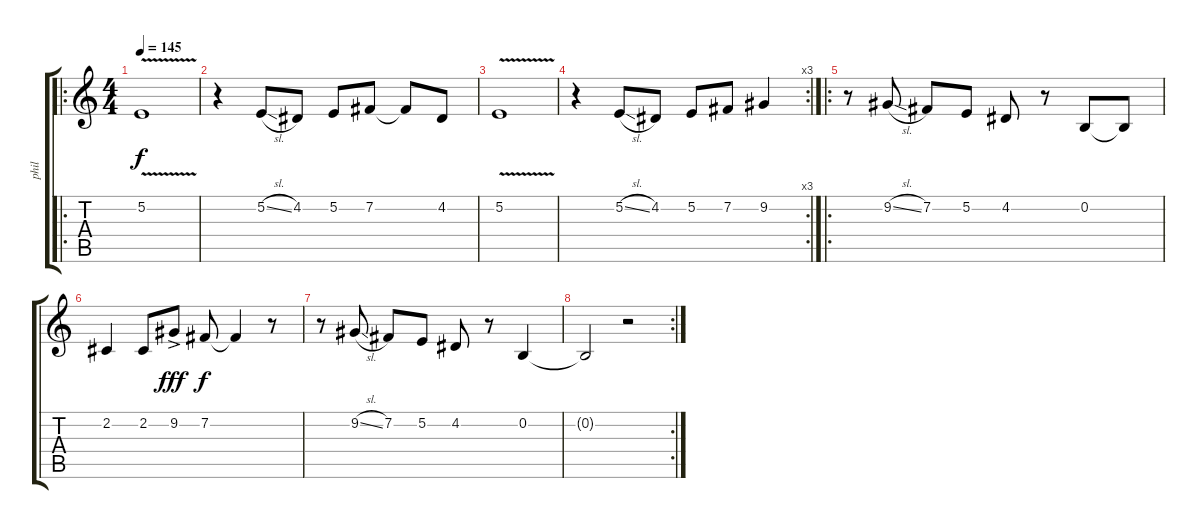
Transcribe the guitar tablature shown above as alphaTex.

\track ("phil" "phil") {instrument flute}
\staff {score tabs}
\tuning (E4 B3 G3 D3 A2 E2) {hide}
\ro
\ts (4 4)
\tempo 145
\clef g2
\ks c
5.2{v}.1{dy f} |
r.4 5.2{sl}.8 4.2.8 5.2.8 7.2.8 7.2{t}.8 4.2.8 |
5.2{v}.1 |
\rc 3
r.4 5.2{sl}.8 4.2.8 5.2.8 7.2.8 9.2.4 |
\ro
r.8 9.2{sl}.8 7.2.8 5.2.8 4.2.8 r.8 0.2.8 0.2{t}.8 |
2.2.4 2.2.8 9.2{ac}.8{dy fff} 7.2.8{dy f} 7.2{t}.4 r.8 |
r.8 9.2{sl}.8 7.2.8 5.2.8 4.2.8 r.8 0.2.4 |
\rc 2
0.2{t}.2 r.2
